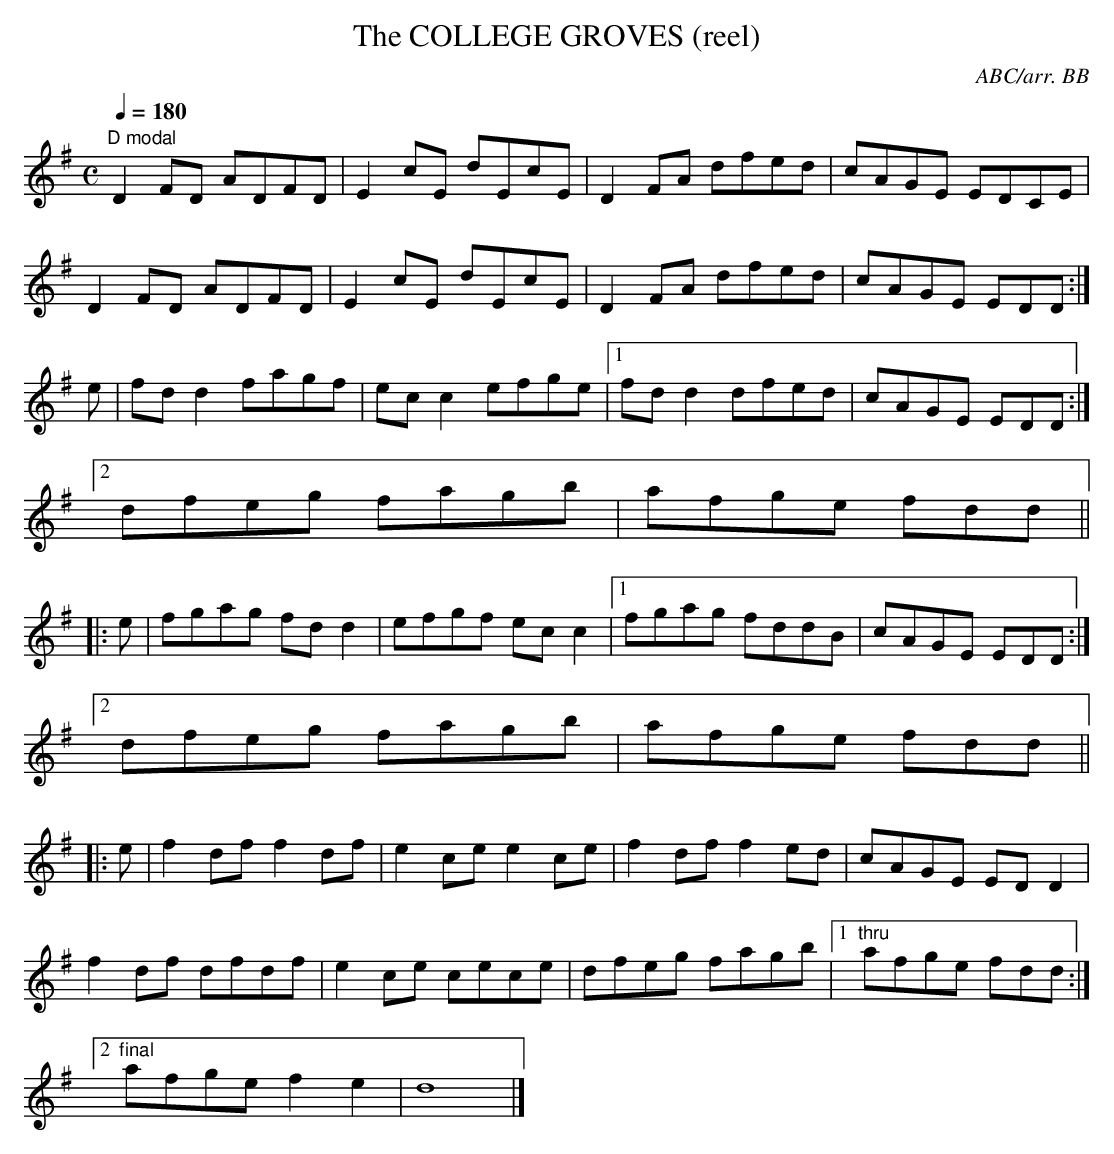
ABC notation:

X:1
T:COLLEGE GROVES (reel), The
C:ABC/arr. BB
M:C
L:1/8
Q:1/4=180
K:G
"D modal"
D2FD ADFD|E2cE dEcE|D2FA dfed|cAGE EDCE|
D2FD ADFD|E2cE dEcE|D2FA dfed|cAGE EDD :|
e|fdd2 fagf|ec c2 efge|1 fdd2 dfed|cAGE EDD :|
[2 dfeg fagb|afge fdd||
|:e|fgag fdd2|efgf ecc2|1 fgag fddB|cAGE EDD :|
[2 dfeg fagb|afge fdd||
|:e|f2df f2df|e2ce e2ce|f2df f2ed|cAGE EDD2|
f2df dfdf|e2ce cece|dfeg fagb|1 "thru"afge fdd :|
[2 "final"afge f2e2|d8|]
